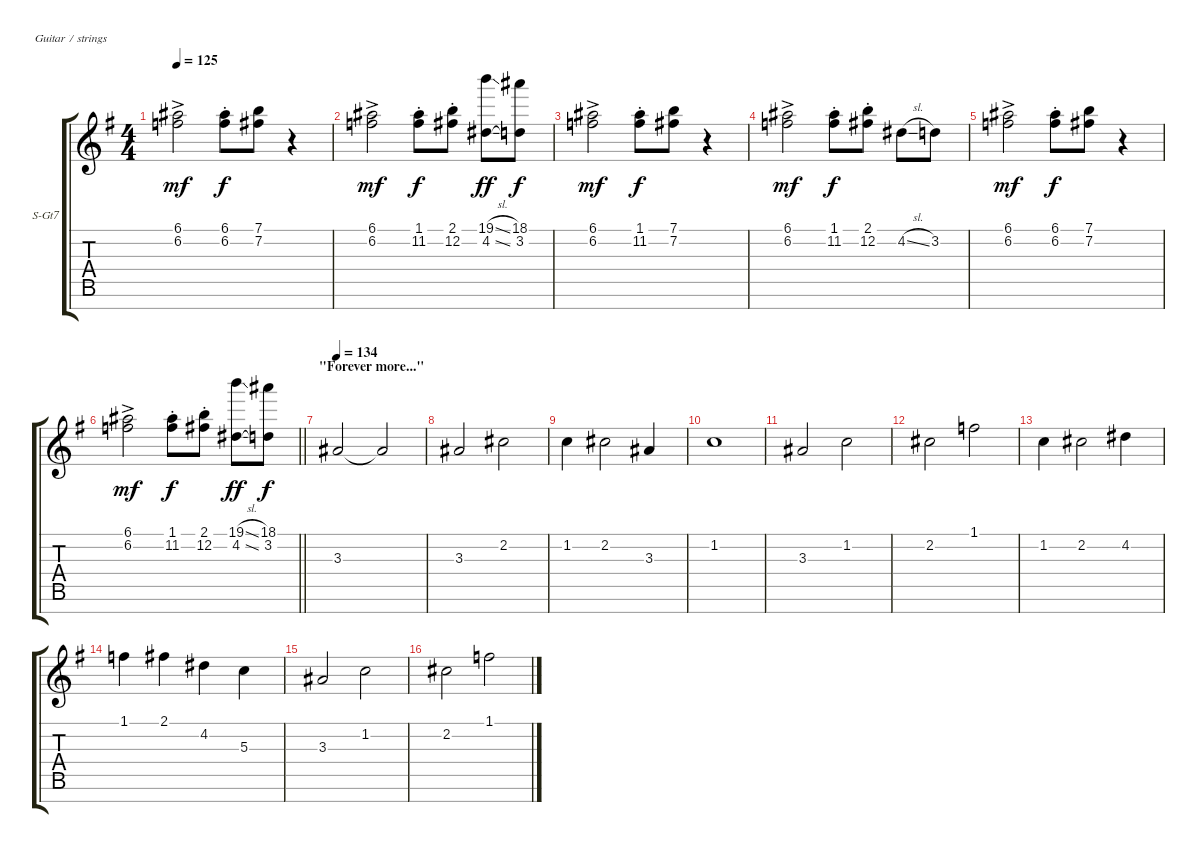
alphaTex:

\bracketExtendMode groupsimilarinstruments
\firstSystemTrackNameOrientation horizontal
\otherSystemsTrackNameOrientation horizontal
\track ("Keyboard 2 - Brat/Shagrath" "S-Gt7") {instrument stringensemble1}
\staff {score tabs}
\tuning (E4 B3 G3 D3 A2 E2 B1)
\displaytranspose 12
\ts (4 4)
\tempo 125
\clef g2
\ks g
(6.1{ac} 6.2{ac}).2{dy mf} (6.1{st} 6.2).8{dy f} (7.1 7.2).8 r.4 |
(6.1{ac} 6.2{ac}).2{dy mf} (1.1{st} 11.2).8{dy f} (2.1{st} 12.2).8 (19.1{sl} 4.2{sl}).8{dy ff} (18.1 3.2).8{dy f} |
(6.1{ac} 6.2{ac}).2{dy mf} (1.1 11.2{st}).8{dy f} (7.1 7.2).8 r.4 |
(6.1{ac} 6.2{ac}).2{dy mf} (1.1{st} 11.2{st}).8{dy f} (2.1{st} 12.2{st}).8 4.2{sl}.8 3.2.8 |
(6.1{ac} 6.2{ac}).2{dy mf} (6.1{st} 6.2).8{dy f} (7.1 7.2).8 r.4 |
\barLineRight lightlight
(6.1{ac} 6.2{ac}).2{dy mf} (1.1{st} 11.2).8{dy f} (2.1{st} 12.2).8 (19.1{sl} 4.2{sl}).8{dy ff} (18.1 3.2).8{dy f} |
\section ("" "\"Forever more...\"")
\tempo 134
3.3.2 3.3{t}.2 |
3.3.2 2.2.2 |
1.2.4 2.2.2 3.3.4 |
1.2.1 |
3.3.2 1.2.2 |
2.2.2 1.1.2 |
1.2.4 2.2.2 4.2.4 |
1.1.4 2.1.4 4.2.4 5.3.4 |
3.3.2 1.2.2 |
2.2.2 1.1.2
